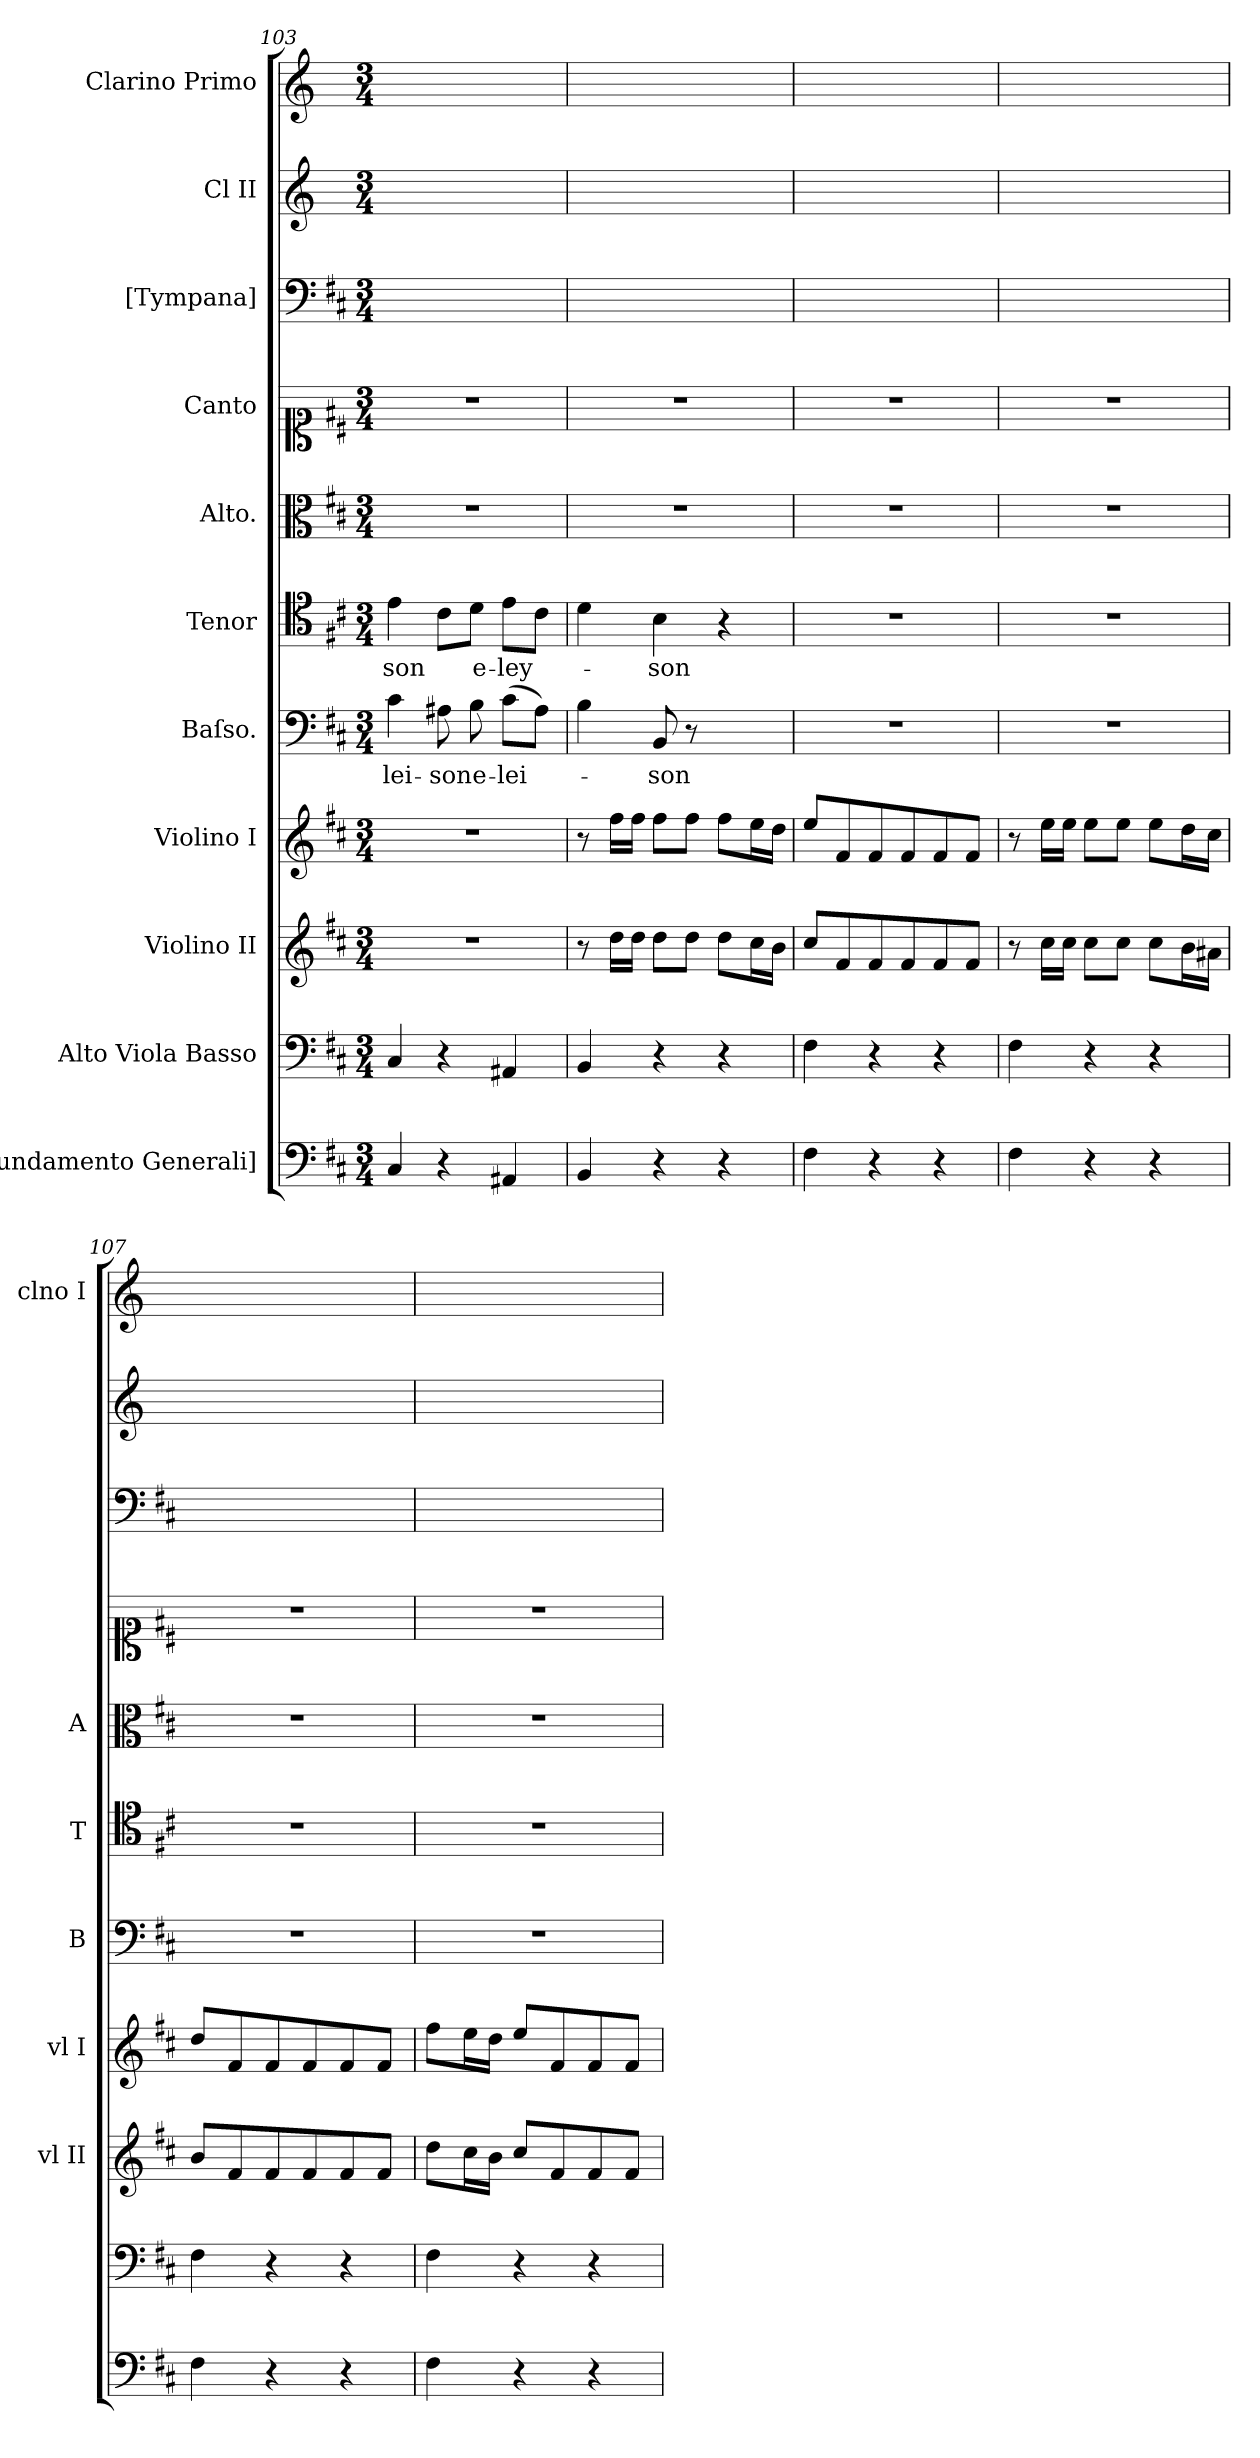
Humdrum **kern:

**kern	**kern	**kern	**kern	**kern	**text	**kern	**text	**kern	**kern	**kern	**kern	**kern
*part11	*part10	*part9	*part8	*part7	*part7	*part6	*part6	*part5	*part4	*part3	*part2	*part1
*staff11	*staff10	*staff9	*staff8	*staff7	*staff7	*staff6	*staff6	*staff5	*staff4	*staff3	*staff2	*staff1
*I"[Fundamento Generali]	*I"Alto Viola Basso	*I"Violino II	*I"Violino I	*I"Baſso.	*	*I"Tenor	*	*I"Alto.	*I"Canto	*I"[Tympana]	*I"Cl II	*I"Clarino Primo
*	*	*I'vl II	*I'vl I	*I'B	*	*I'T	*	*I'A	*	*	*	*I'clno I
*clefF4	*clefF4	*clefG2	*clefG2	*clefF4	*	*clefC4	*	*clefC3	*clefC1	*clefF4	*clefG2	*clefG2
*	*	*	*	*	*	*	*	*	*	*	*ITrd-1c-2	*ITrd-1c-2
*k[f#c#]	*k[f#c#]	*k[f#c#]	*k[f#c#]	*k[f#c#]	*	*k[f#c#]	*	*k[f#c#]	*k[f#c#]	*k[f#c#]	*k[f#c#]	*k[f#c#]
*M3/4	*M3/4	*M3/4	*M3/4	*M3/4	*	*M3/4	*	*M3/4	*M3/4	*M3/4	*M3/4	*M3/4
=103	=103	=103	=103	=103	=103	=103	=103	=103	=103	=103	=103	=103
4C#/	4C#/	2.r	2.r	4c#\	-lei-	4e\	-son	2.r	2.r	2.ryy	2.ryy	2.ryy
4r	4r	.	.	8A#X\	-son	8c#\L	.	.	.	.	.	.
.	.	.	.	8B\	e-	8d\J	e-	.	.	.	.	.
4AA#X/	4AA#X/	.	.	(8c#\L	-lei-	8e\L	-ley-	.	.	.	.	.
.	.	.	.	8A#\J)	.	8c#\J	.	.	.	.	.	.
=104	=104	=104	=104	=104	=104	=104	=104	=104	=104	=104	=104	=104
4BB/	4BB/	8r	8r	4B\	.	4d\	.	2.r	2.r	2.ryy	2.ryy	2.ryy
.	.	16dd\LL	16ff#\LL	.	.	.	.	.	.	.	.	.
.	.	16dd\JJ	16ff#\JJ	.	.	.	.	.	.	.	.	.
4r	4r	8dd\L	8ff#\L	8BB/	-son	4B\	-son	.	.	.	.	.
.	.	8dd\J	8ff#\J	8r	.	.	.	.	.	.	.	.
4r	4r	8dd\L	8ff#\L	4ryy	.	4r	.	.	.	.	.	.
.	.	16cc#\L	16ee\L	.	.	.	.	.	.	.	.	.
.	.	16b\JJ	16dd\JJ	.	.	.	.	.	.	.	.	.
=105	=105	=105	=105	=105	=105	=105	=105	=105	=105	=105	=105	=105
4F#\	4F#\	8cc#\L	8ee\L	2.r	.	2.r	.	2.r	2.r	2.ryy	2.ryy	2.ryy
.	.	8f#/	8f#/	.	.	.	.	.	.	.	.	.
4r	4r	8f#/	8f#/	.	.	.	.	.	.	.	.	.
.	.	8f#/	8f#/	.	.	.	.	.	.	.	.	.
4r	4r	8f#/	8f#/	.	.	.	.	.	.	.	.	.
.	.	8f#/J	8f#/J	.	.	.	.	.	.	.	.	.
=106	=106	=106	=106	=106	=106	=106	=106	=106	=106	=106	=106	=106
4F#\	4F#\	8r	8r	2.r	.	2.r	.	2.r	2.r	2.ryy	2.ryy	2.ryy
.	.	16cc#\LL	16ee\LL	.	.	.	.	.	.	.	.	.
.	.	16cc#\JJ	16ee\JJ	.	.	.	.	.	.	.	.	.
4r	4r	8cc#\L	8ee\L	.	.	.	.	.	.	.	.	.
.	.	8cc#\J	8ee\J	.	.	.	.	.	.	.	.	.
4r	4r	8cc#\L	8ee\L	.	.	.	.	.	.	.	.	.
.	.	16b\L	16dd\L	.	.	.	.	.	.	.	.	.
.	.	16a#X\JJ	16cc#\JJ	.	.	.	.	.	.	.	.	.
=107	=107	=107	=107	=107	=107	=107	=107	=107	=107	=107	=107	=107
4F#\	4F#\	8b/L	8dd\L	2.r	.	2.r	.	2.r	2.r	2.ryy	2.ryy	2.ryy
.	.	8f#/	8f#/	.	.	.	.	.	.	.	.	.
4r	4r	8f#/	8f#/	.	.	.	.	.	.	.	.	.
.	.	8f#/	8f#/	.	.	.	.	.	.	.	.	.
4r	4r	8f#/	8f#/	.	.	.	.	.	.	.	.	.
.	.	8f#/J	8f#/J	.	.	.	.	.	.	.	.	.
=108	=108	=108	=108	=108	=108	=108	=108	=108	=108	=108	=108	=108
4F#\	4F#\	8dd\L	8ff#\L	2.r	.	2.r	.	2.r	2.r	2.ryy	2.ryy	2.ryy
.	.	16cc#\L	16ee\L	.	.	.	.	.	.	.	.	.
.	.	16b\JJ	16dd\JJ	.	.	.	.	.	.	.	.	.
4r	4r	8cc#\L	8ee\L	.	.	.	.	.	.	.	.	.
.	.	8f#/	8f#/	.	.	.	.	.	.	.	.	.
4r	4r	8f#/	8f#/	.	.	.	.	.	.	.	.	.
.	.	8f#/J	8f#/J	.	.	.	.	.	.	.	.	.
=	=	=	=	=	=	=	=	=	=	=	=	=
*-	*-	*-	*-	*-	*-	*-	*-	*-	*-	*-	*-	*-
